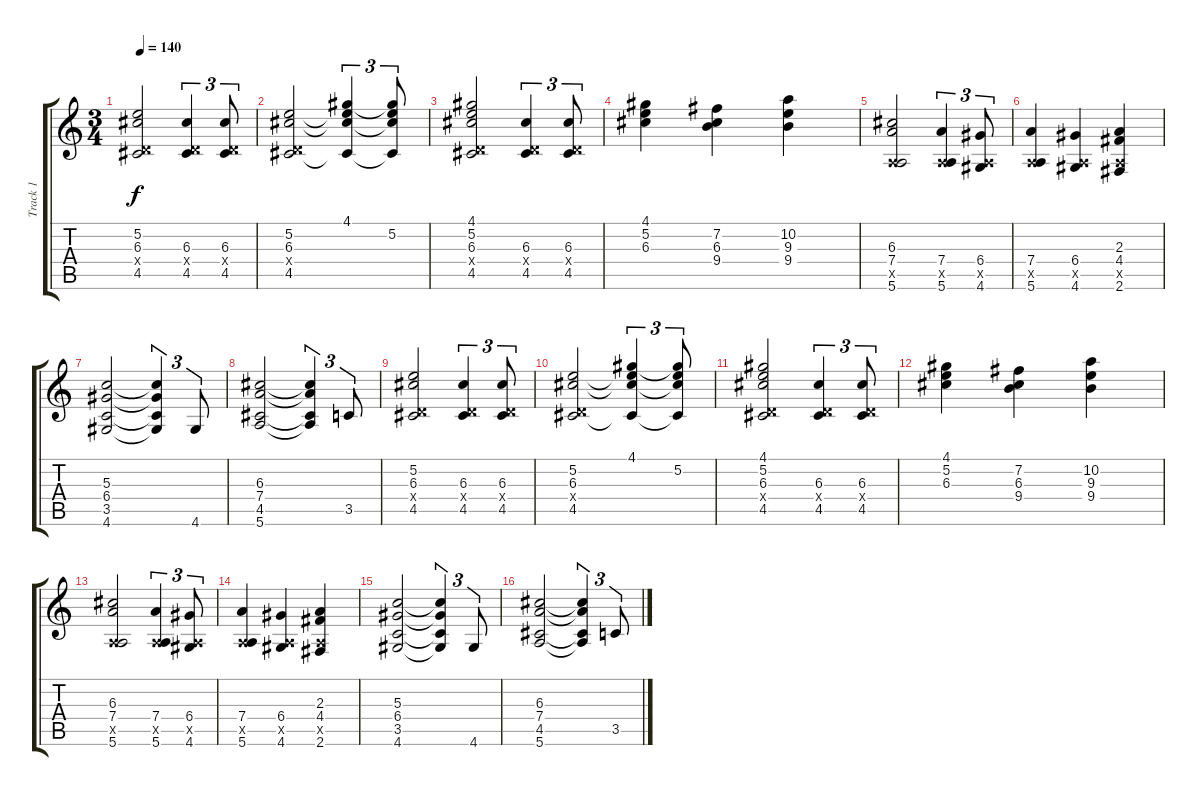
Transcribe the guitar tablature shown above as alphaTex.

\track ("Track 1" "Track 1") {instrument electricguitarjazz}
\staff {score tabs}
\tuning (E4 B3 G3 D3 A2 E2) {hide}
\ts (3 4)
\tempo 140
\clef g2
\ks c
(5.2 6.3 0.4{x} 4.5).2{dy f volume 13 instrument electricguitarjazz} (6.3 0.4{x} 4.5).4{tu (3 2)} (6.3 0.4{x} 4.5).8{tu (3 2)} |
(5.2 6.3 0.4{x} 4.5).2 (4.1 5.2{t} 6.3{t} 4.5{t}).4{tu (3 2)} (4.1{t} 5.2 6.3{t} 4.5{t}).8{tu (3 2)} |
(4.1 5.2 6.3 0.4{x} 4.5).2 (6.3 0.4{x} 4.5).4{tu (3 2)} (6.3 0.4{x} 4.5).8{tu (3 2)} |
(4.1 5.2 6.3).4 (7.2 6.3 9.4).4 (10.2 9.3 9.4).4 |
(6.3 7.4 0.5{x} 5.6).2 (7.4 0.5{x} 5.6).4{tu (3 2)} (6.4 0.5{x} 4.6).8{tu (3 2)} |
(7.4 0.5{x} 5.6).4 (6.4 0.5{x} 4.6).4 (2.3 4.4 0.5{x} 2.6).4 |
(5.3 6.4 3.5 4.6).2 (5.3{t} 6.4{t} 3.5{t} 4.6{t}).4{tu (3 2)} 4.6.8{tu (3 2)} |
(6.3 7.4 4.5 5.6).2 (6.3{t} 7.4{t} 4.5{t} 5.6{t}).4{tu (3 2)} 3.5.8{tu (3 2)} |
(5.2 6.3 0.4{x} 4.5).2 (6.3 0.4{x} 4.5).4{tu (3 2)} (6.3 0.4{x} 4.5).8{tu (3 2)} |
(5.2 6.3 0.4{x} 4.5).2 (4.1 5.2{t} 6.3{t} 4.5{t}).4{tu (3 2)} (4.1{t} 5.2 6.3{t} 4.5{t}).8{tu (3 2)} |
(4.1 5.2 6.3 0.4{x} 4.5).2 (6.3 0.4{x} 4.5).4{tu (3 2)} (6.3 0.4{x} 4.5).8{tu (3 2)} |
(4.1 5.2 6.3).4 (7.2 6.3 9.4).4 (10.2 9.3 9.4).4 |
(6.3 7.4 0.5{x} 5.6).2 (7.4 0.5{x} 5.6).4{tu (3 2)} (6.4 0.5{x} 4.6).8{tu (3 2)} |
(7.4 0.5{x} 5.6).4 (6.4 0.5{x} 4.6).4 (2.3 4.4 0.5{x} 2.6).4 |
(5.3 6.4 3.5 4.6).2 (5.3{t} 6.4{t} 3.5{t} 4.6{t}).4{tu (3 2)} 4.6.8{tu (3 2)} |
(6.3 7.4 4.5 5.6).2 (6.3{t} 7.4{t} 4.5{t} 5.6{t}).4{tu (3 2)} 3.5.8{tu (3 2)}
